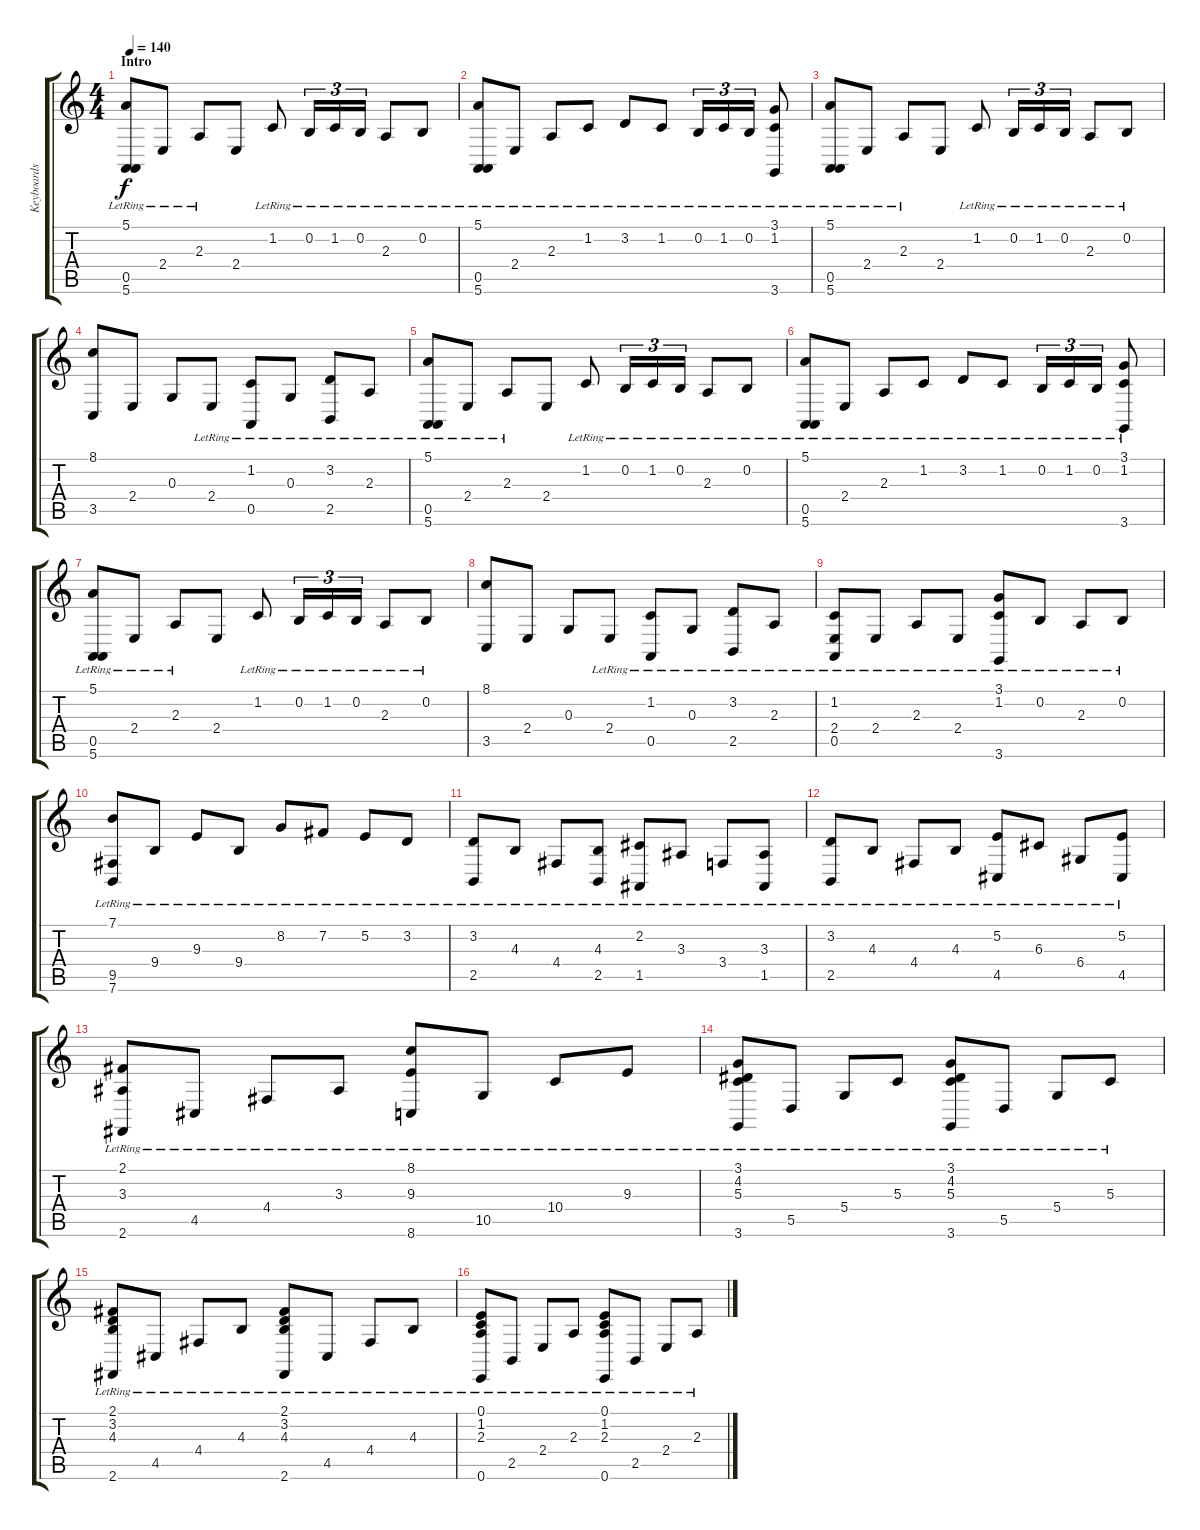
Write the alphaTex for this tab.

\track ("Keyboards" "Keyboards") {instrument harpsichord}
\staff {score tabs}
\tuning (E4 B3 G3 D3 A2 E2) {hide}
\ts (4 4)
\section ("" "Intro")
\tempo 140
\clef g2
\ks c
(5.1{lr} 0.5{lr} 5.6{lr}).8{dy f instrument electricgrandpiano} 2.4{lr}.8 2.3{lr}.8 2.4.8 1.2{lr}.8 0.2{lr}.16{tu (3 2)} 1.2{lr}.16{tu (3 2)} 0.2{lr}.16{tu (3 2)} 2.3{lr}.8 0.2{lr}.8 |
(5.1{lr} 0.5{lr} 5.6{lr}).8 2.4{lr}.8 2.3{lr}.8 1.2{lr}.8 3.2{lr}.8 1.2{lr}.8 0.2{lr}.16{tu (3 2)} 1.2{lr}.16{tu (3 2)} 0.2{lr}.16{tu (3 2)} (3.1{lr} 1.2{lr} 3.6{lr}).8 |
(5.1{lr} 0.5{lr} 5.6{lr}).8 2.4{lr}.8 2.3{lr}.8 2.4.8 1.2{lr}.8 0.2{lr}.16{tu (3 2)} 1.2{lr}.16{tu (3 2)} 0.2{lr}.16{tu (3 2)} 2.3{lr}.8 0.2{lr}.8 |
(8.1 3.5).8 2.4.8 0.3.8 2.4{lr}.8 (1.2{lr} 0.5{lr}).8 0.3{lr}.8 (3.2{lr} 2.5{lr}).8 2.3{lr}.8 |
(5.1{lr} 0.5{lr} 5.6{lr}).8 2.4{lr}.8 2.3{lr}.8 2.4.8 1.2{lr}.8 0.2{lr}.16{tu (3 2)} 1.2{lr}.16{tu (3 2)} 0.2{lr}.16{tu (3 2)} 2.3{lr}.8 0.2{lr}.8 |
(5.1{lr} 0.5{lr} 5.6{lr}).8 2.4{lr}.8 2.3{lr}.8 1.2{lr}.8 3.2{lr}.8 1.2{lr}.8 0.2{lr}.16{tu (3 2)} 1.2{lr}.16{tu (3 2)} 0.2{lr}.16{tu (3 2)} (3.1{lr} 1.2{lr} 3.6{lr}).8 |
(5.1{lr} 0.5{lr} 5.6{lr}).8 2.4{lr}.8 2.3{lr}.8 2.4.8 1.2{lr}.8 0.2{lr}.16{tu (3 2)} 1.2{lr}.16{tu (3 2)} 0.2{lr}.16{tu (3 2)} 2.3{lr}.8 0.2{lr}.8 |
(8.1 3.5).8 2.4.8 0.3.8 2.4{lr}.8 (1.2{lr} 0.5{lr}).8 0.3{lr}.8 (3.2{lr} 2.5{lr}).8 2.3{lr}.8 |
(1.2{lr} 2.4{lr} 0.5{lr}).8 2.4{lr}.8 2.3{lr}.8 2.4{lr}.8 (3.1{lr} 1.2{lr} 3.6{lr}).8 0.2{lr}.8 2.3{lr}.8 0.2{lr}.8 |
(7.1{lr} 9.5{lr} 7.6{lr}).8 9.4{lr}.8 9.3{lr}.8 9.4{lr}.8 8.2{lr}.8 7.2{lr}.8 5.2{lr}.8 3.2{lr}.8 |
(3.2{lr} 2.5{lr}).8 4.3{lr}.8 4.4{lr}.8 (4.3{lr} 2.5{lr}).8 (2.2{lr} 1.5{lr}).8 3.3{lr}.8 3.4{lr}.8 (3.3{lr} 1.5{lr}).8 |
(3.2{lr} 2.5{lr}).8 4.3{lr}.8 4.4{lr}.8 4.3{lr}.8 (5.2{lr} 4.5{lr}).8 6.3{lr}.8 6.4{lr}.8 (5.2{lr} 4.5{lr}).8 |
(2.1 3.3{lr} 2.6{lr}).8{instrument harpsichord} 4.5{lr}.8 4.4{lr}.8 3.3{lr}.8 (8.1 9.3{lr} 8.6{lr}).8 10.5{lr}.8 10.4{lr}.8 9.3{lr}.8 |
(3.1{lr} 4.2{lr} 5.3{lr} 3.6{lr}).8 5.5{lr}.8 5.4{lr}.8 5.3{lr}.8 (3.1{lr} 4.2{lr} 5.3{lr} 3.6{lr}).8 5.5{lr}.8 5.4{lr}.8 5.3{lr}.8 |
(2.1{lr} 3.2{lr} 4.3{lr} 2.6{lr}).8 4.5{lr}.8 4.4{lr}.8 4.3{lr}.8 (2.1{lr} 3.2{lr} 4.3{lr} 2.6{lr}).8 4.5{lr}.8 4.4{lr}.8 4.3{lr}.8 |
(0.1{lr} 1.2{lr} 2.3{lr} 0.6{lr}).8 2.5{lr}.8 2.4{lr}.8 2.3{lr}.8 (0.1{lr} 1.2{lr} 2.3{lr} 0.6{lr}).8 2.5{lr}.8 2.4{lr}.8 2.3{lr}.8
